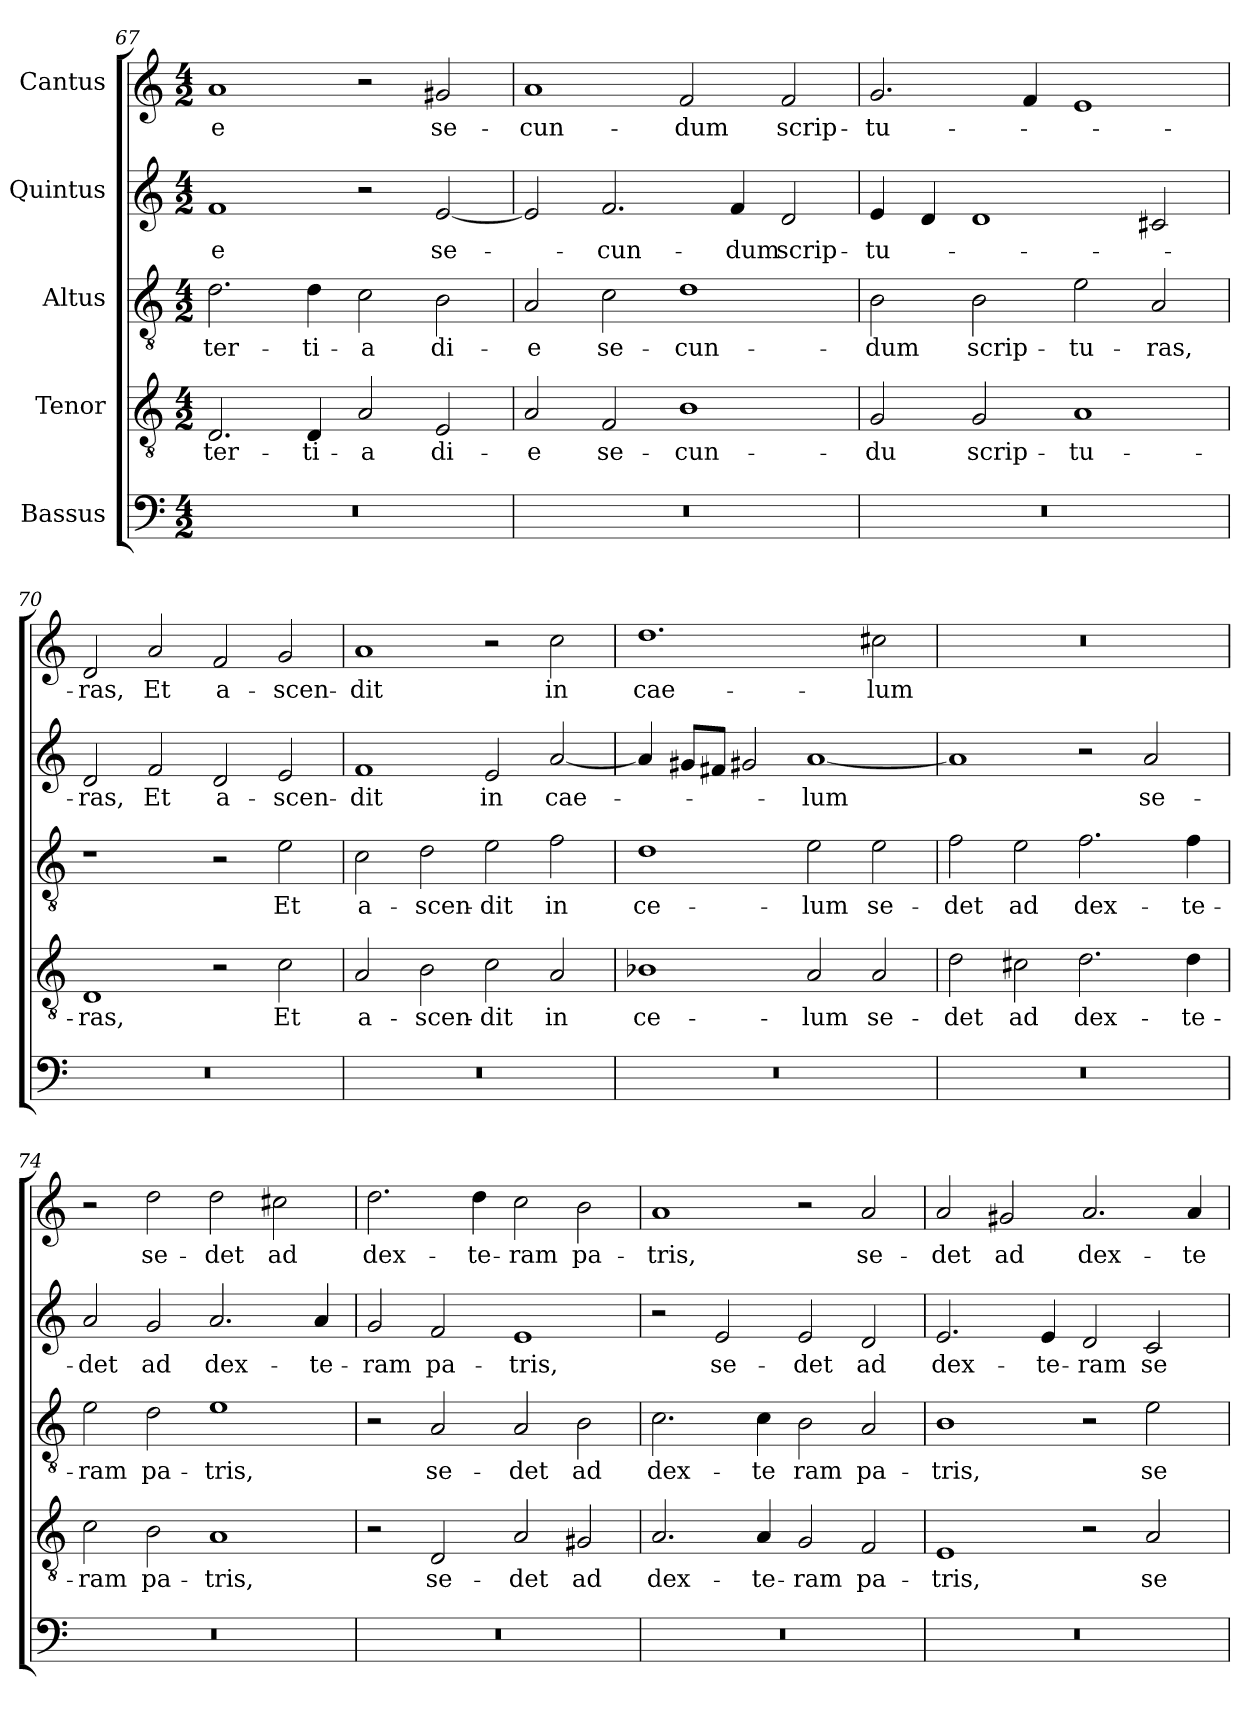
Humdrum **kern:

**kern	**kern	**text	**kern	**text	**kern	**text	**kern	**text
*part5	*part4	*part4	*part3	*part3	*part2	*part2	*part1	*part1
*staff5	*staff4	*staff4	*staff3	*staff3	*staff2	*staff2	*staff1	*staff1
*I"Bassus	*I"Tenor	*	*I"Altus	*	*I"Quintus	*	*I"Cantus	*
*clefF4	*clefGv2	*	*clefGv2	*	*clefG2	*	*clefG2	*
*k[]	*k[]	*	*k[]	*	*k[]	*	*k[]	*
*M4/2	*M4/2	*	*M4/2	*	*M4/2	*	*M4/2	*
=67	=67	=67	=67	=67	=67	=67	=67	=67
0r	2.D/	ter-	2.d\	ter-	1f/	-e	1a/	e
.	4D/	-ti-	4d\	-ti-	.	.	.	.
.	2A/	-a	2c\	-a	2r	.	2r	.
.	2E/	di-	2B\	di-	[2e/	se-	2g#X/	se-
=68	=68	=68	=68	=68	=68	=68	=68	=68
0r	2A/	-e	2A/	-e	2e/]	.	1a/	-cun-
.	2F/	se-	2c\	se-	2.f/	-cun-	.	.
.	1B\	-cun-	1d\	-cun-	.	.	2f/	-dum
.	.	.	.	.	4f/	-dum	.	.
.	.	.	.	.	2d/	scrip-	2f/	scrip-
=69	=69	=69	=69	=69	=69	=69	=69	=69
0r	2G/	-du	2B\	-dum	4e/	-tu-	2.g/	-tu-
.	.	.	.	.	4d/	.	.	.
.	2G/	scrip-	2B\	scrip-	1d/	.	.	.
.	.	.	.	.	.	.	4f/	.
.	1A/	-tu-	2e\	-tu-	.	.	1e/	.
.	.	.	2A/	-ras,	2c#X/	.	.	.
=70	=70	=70	=70	=70	=70	=70	=70	=70
0r	1D/	-ras,	1r	.	2d/	-ras,	2d/	-ras,
.	.	.	.	.	2f/	Et	2a/	Et
.	2r	.	2r	.	2d/	a-	2f/	a-
.	2c\	Et	2e\	Et	2e/	-scen-	2g/	-scen-
=71	=71	=71	=71	=71	=71	=71	=71	=71
0r	2A/	a-	2c\	a-	1f/	-dit	1a/	-dit
.	2B\	-scen-	2d\	-scen-	.	.	.	.
.	2c\	-dit	2e\	-dit	2e/	in	2r	.
.	2A/	in	2f\	in	[2a/	cae-	2cc\	in
=72	=72	=72	=72	=72	=72	=72	=72	=72
0r	1B-X\	ce-	1d\	ce-	4a/]	.	1.dd\	cae-
.	.	.	.	.	8g#X/L	.	.	.
.	.	.	.	.	8f#X/J	.	.	.
.	.	.	.	.	2g#X/	.	.	.
.	2A/	-lum	2e\	-lum	[1a/	-lum	.	.
.	2A/	se-	2e\	se-	.	.	2cc#X\	-lum
=73	=73	=73	=73	=73	=73	=73	=73	=73
0r	2d\	-det	2f\	-det	1a/]	.	0r	.
.	2c#X\	ad	2e\	ad	.	.	.	.
.	2.d\	dex-	2.f\	dex-	2r	.	.	.
.	.	.	.	.	2a/	se-	.	.
.	4d\	-te-	4f\	-te-	.	.	.	.
=74	=74	=74	=74	=74	=74	=74	=74	=74
0r	2c\	-ram	2e\	-ram	2a/	-det	2r	.
.	2B\	pa-	2d\	pa-	2g/	ad	2dd\	se-
.	1A/	-tris,	1e\	-tris,	2.a/	dex-	2dd\	-det
.	.	.	.	.	.	.	2cc#X\	ad
.	.	.	.	.	4a/	-te-	.	.
=75	=75	=75	=75	=75	=75	=75	=75	=75
0r	2r	.	2r	.	2g/	-ram	2.dd\	dex-
.	2D/	se-	2A/	se-	2f/	pa-	.	.
.	.	.	.	.	.	.	4dd\	-te-
.	2A/	-det	2A/	-det	1e/	-tris,	2cc\	-ram
.	2G#X/	ad	2B\	ad	.	.	2b\	pa-
=76	=76	=76	=76	=76	=76	=76	=76	=76
0r	2.A/	dex-	2.c\	dex-	2r	.	1a/	-tris,
.	.	.	.	.	2e/	se-	.	.
.	4A/	-te-	4c\	-te	.	.	.	.
.	2G/	-ram	2B\	ram	2e/	-det	2r	.
.	2F/	pa-	2A/	pa-	2d/	ad	2a/	se-
=77	=77	=77	=77	=77	=77	=77	=77	=77
0r	1E/	-tris,	1B\	-tris,	2.e/	dex-	2a/	-det
.	.	.	.	.	.	.	2g#X/	ad
.	.	.	.	.	4e/	-te-	.	.
.	2r	.	2r	.	2d/	-ram	2.a/	dex-
.	2A/	se-	2e\	se-	2c/	se-	.	.
.	.	.	.	.	.	.	4a/	-te-
=	=	=	=	=	=	=	=	=
*-	*-	*-	*-	*-	*-	*-	*-	*-
